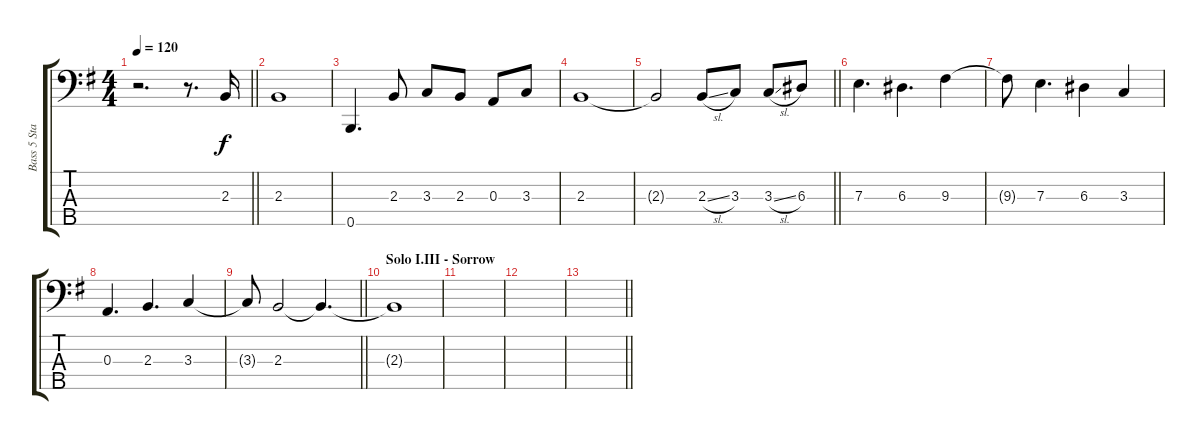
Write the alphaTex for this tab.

\track ("Bass 5 Standard" "Bass 5 Sta") {instrument electricbassfinger}
\staff {score tabs}
\tuning (G2 D2 A1 E1 B0) {hide}
\ts (4 4)
\tempo 120
\clef f4
\barLineRight lightlight
\ks eminor
r.2{d dy f} r.8{d} 2.3.16 |
2.3.1 |
0.5.4{d} 2.3.8 3.3.8 2.3.8 0.3.8 3.3.8 |
2.3.1 |
\barLineRight lightlight
2.3{t}.2 2.3{sl}.8 3.3.8 3.3{sl}.8 6.3.8 |
7.3.4{d} 6.3.4{d} 9.3.4 |
9.3{t}.8 7.3.4{d} 6.3.4 3.3.4 |
0.3.4{d} 2.3.4{d} 3.3.4 |
\barLineRight lightlight
3.3{t}.8 2.3.2 2.3{t}.4{d} |
\section ("" "Solo I.III - Sorrow")
2.3{t}.1 |
|
|
\barLineRight lightlight
